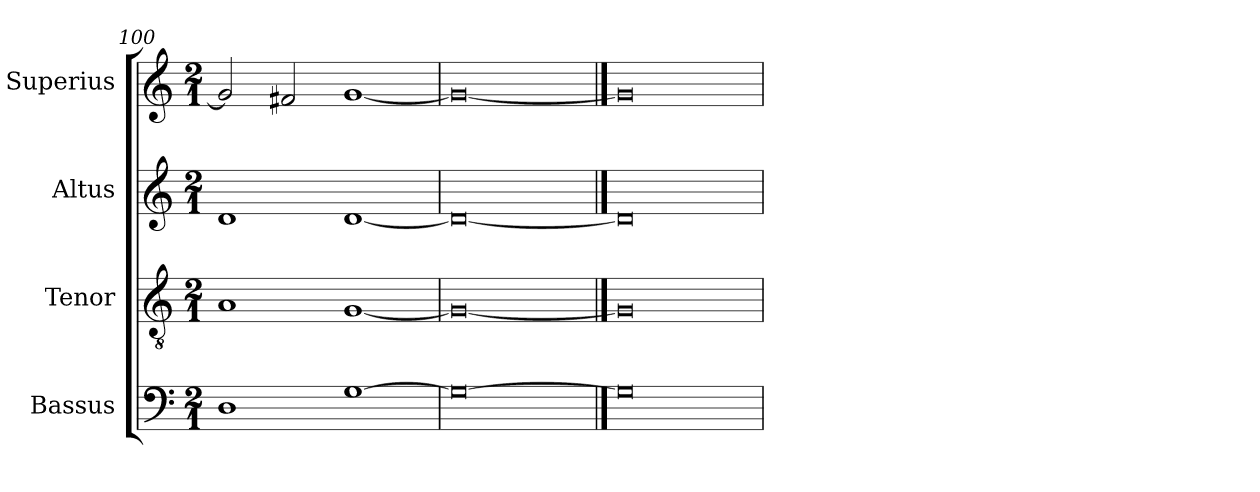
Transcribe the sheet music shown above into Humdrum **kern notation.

**kern	**kern	**kern	**kern
*part4	*part3	*part2	*part1
*staff4	*staff3	*staff2	*staff1
*I"Bassus	*I"Tenor	*I"Altus	*I"Superius
*I'B	*I'T	*I'A	*I'S
*clefF4	*clefGv2	*clefG2	*clefG2
*k[]	*k[]	*k[]	*k[]
*C:	*C:	*C:	*C:
*M2/1	*M2/1	*M2/1	*M2/1
=100	=100	=100	=100
1D	1A	1d	2g]
.	.	.	2f#X
[1G	[1G	[1d	[1g
=101	=101	=101	=101
0G_	0G_	0d_	0g_
==102	==102	==102	==102
0G]	0G]	0d]	0g]
=	=	=	=
*-	*-	*-	*-
